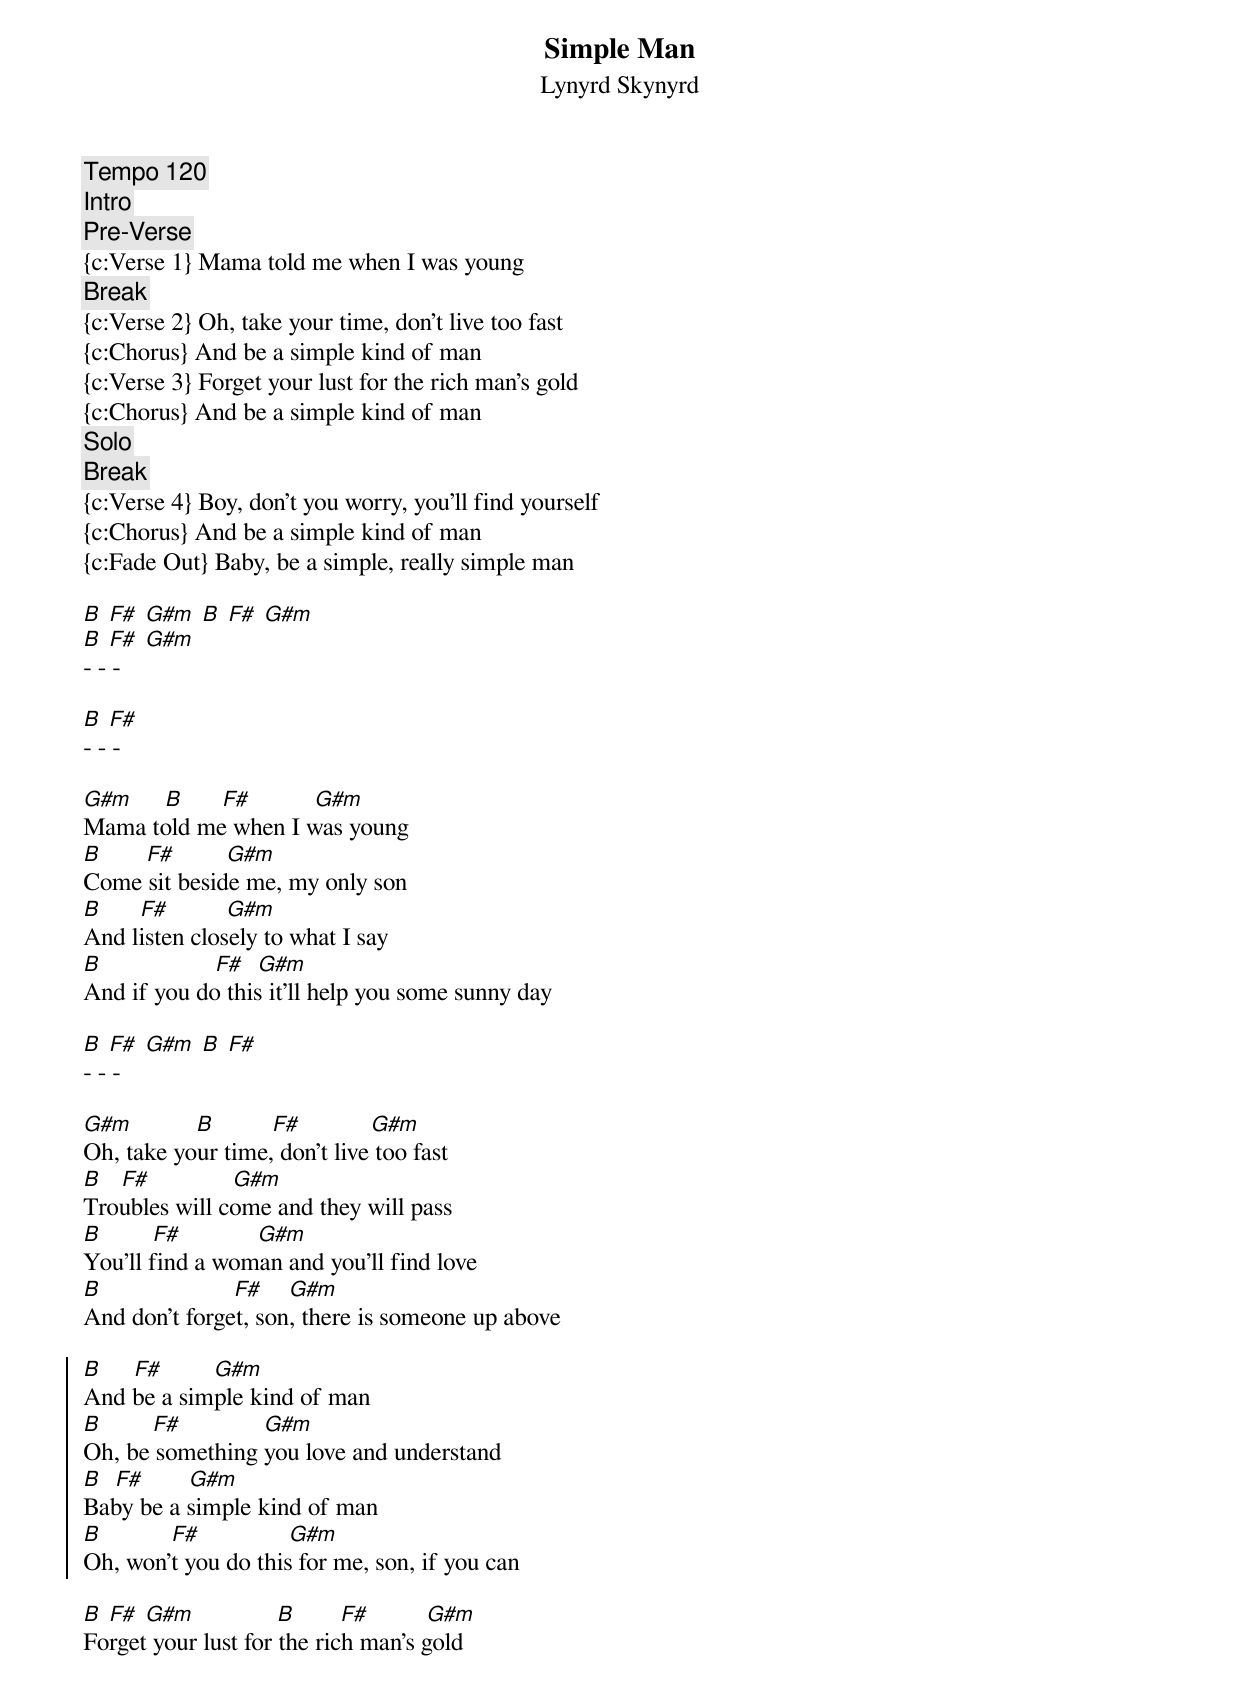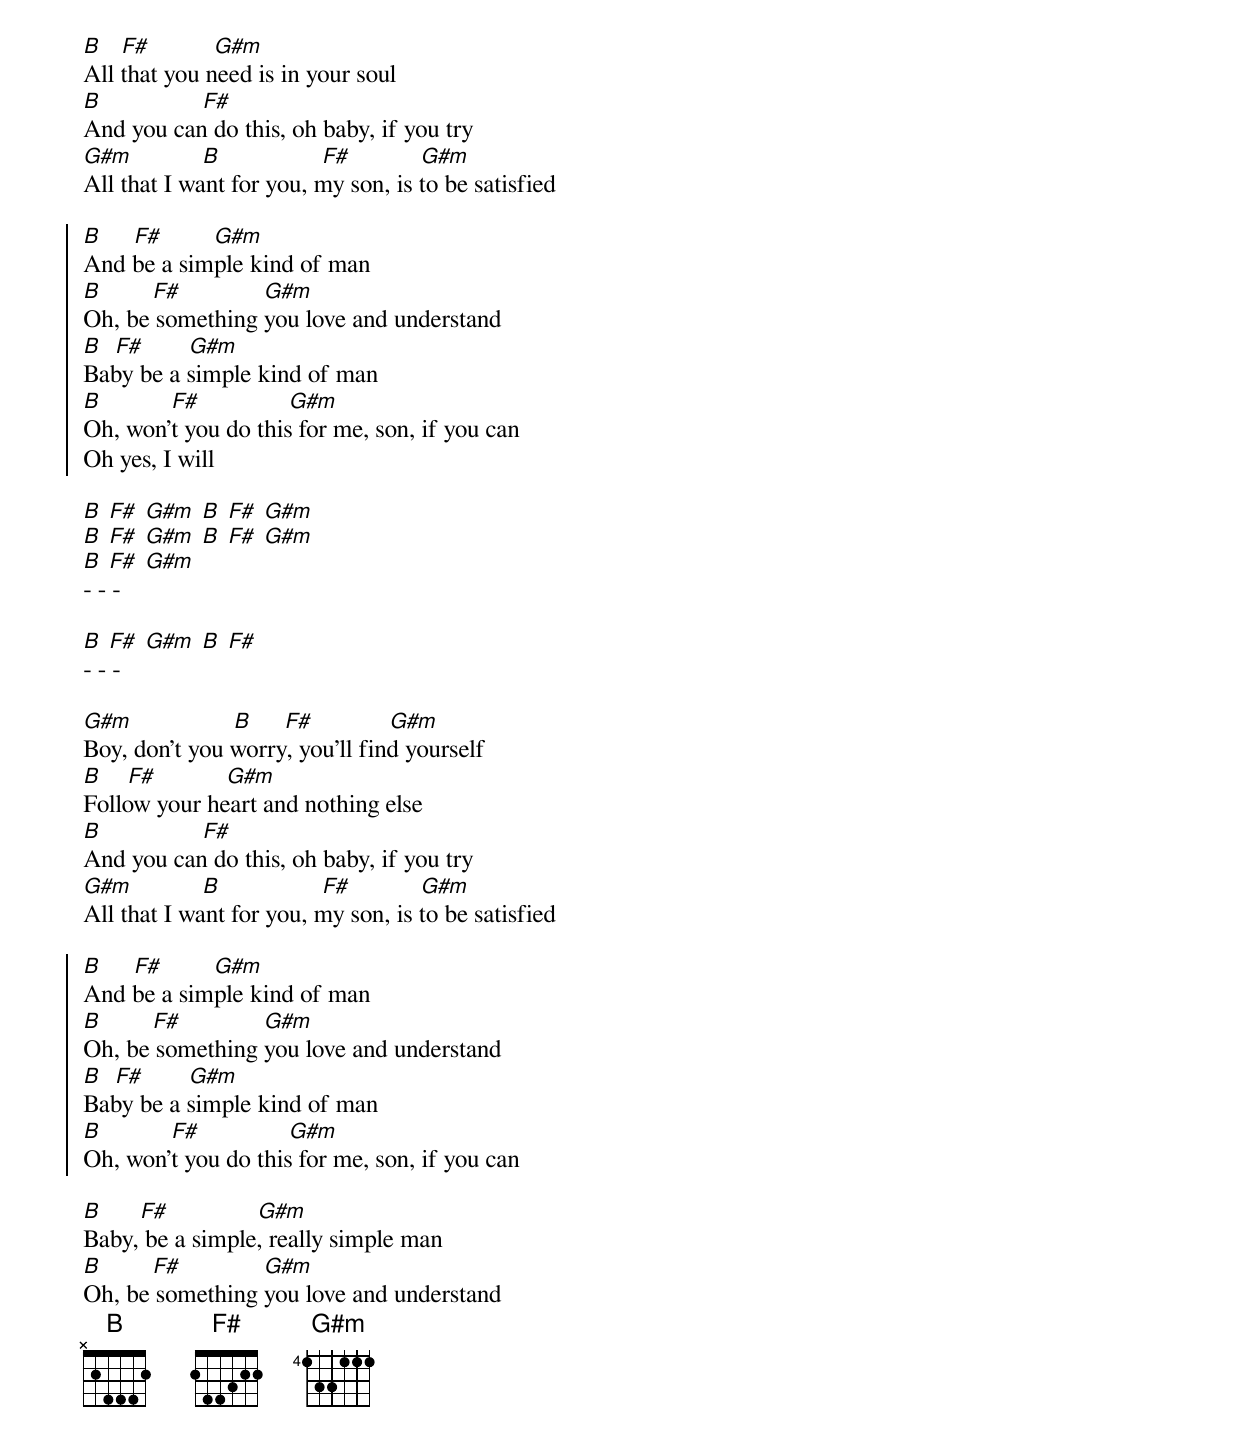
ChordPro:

{t: Simple Man}
{st: Lynyrd Skynyrd}
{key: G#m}
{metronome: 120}
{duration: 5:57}
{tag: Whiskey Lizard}

{c:Tempo 120}
{c:Intro}
{c:Pre-Verse}
{c:Verse 1} Mama told me when I was young
{c:Break}
{c:Verse 2} Oh, take your time, don't live too fast
{c:Chorus} And be a simple kind of man
{c:Verse 3} Forget your lust for the rich man's gold
{c:Chorus} And be a simple kind of man
{c:Solo}
{c:Break}
{c:Verse 4} Boy, don't you worry, you'll find yourself
{c:Chorus} And be a simple kind of man
{c:Fade Out} Baby, be a simple, really simple man

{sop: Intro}
[B] [F#] [G#m] [B] [F#] [G#m]
[B] [F#] [G#m]
- - -
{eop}

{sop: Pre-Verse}
[B] [F#]
- - -
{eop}

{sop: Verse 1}
[G#m]     [B]      [F#]          [G#m]
Mama told me when I was young
[B]       [F#]        [G#m]
Come sit beside me, my only son
[B]      [F#]         [G#m]
And listen closely to what I say
[B]                  [F#]  [G#m]
And if you do this it'll help you some sunny day
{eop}

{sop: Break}
[B] [F#] [G#m] [B] [F#]
- - -
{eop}

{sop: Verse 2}
[G#m]          [B]         [F#]           [G#m]
Oh, take your time, don't live too fast
[B]   [F#]             [G#m]
Troubles will come and they will pass
[B]        [F#]            [G#m]
You'll find a woman and you'll find love
[B]                     [F#]    [G#m]
And don't forget, son, there is someone up above
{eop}

{soc}
[B]     [F#]        [G#m]
And be a simple kind of man
[B]        [F#]             [G#m]
Oh, be something you love and understand
[B]  [F#]       [G#m]
Baby be a simple kind of man
[B]           [F#]              [G#m]
Oh, won't you do this for me, son, if you can
{eoc}

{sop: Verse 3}
[B] [F#] [G#m]             [B]       [F#]         [G#m]
Forget your lust for the rich man's gold
[B]   [F#]          [G#m]
All that you need is in your soul
[B]                [F#]
And you can do this, oh baby, if you try
[G#m]           [B]                [F#]           [G#m]
All that I want for you, my son, is to be satisfied
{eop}

{soc}
[B]     [F#]        [G#m]
And be a simple kind of man
[B]        [F#]             [G#m]
Oh, be something you love and understand
[B]  [F#]       [G#m]
Baby be a simple kind of man
[B]           [F#]              [G#m]
Oh, won't you do this for me, son, if you can
Oh yes, I will
{eoc}

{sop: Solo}
[B] [F#] [G#m] [B] [F#] [G#m]
[B] [F#] [G#m] [B] [F#] [G#m]
[B] [F#] [G#m]
- - -
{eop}

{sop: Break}
[B] [F#] [G#m] [B] [F#]
- - -
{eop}

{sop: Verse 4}
[G#m]                [B]     [F#]            [G#m]
Boy, don't you worry, you'll find yourself
[B]    [F#]           [G#m]
Follow your heart and nothing else
[B]                [F#]
And you can do this, oh baby, if you try
[G#m]           [B]                [F#]           [G#m]
All that I want for you, my son, is to be satisfied
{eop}

{soc}
[B]     [F#]        [G#m]
And be a simple kind of man
[B]        [F#]             [G#m]
Oh, be something you love and understand
[B]  [F#]       [G#m]
Baby be a simple kind of man
[B]           [F#]              [G#m]
Oh, won't you do this for me, son, if you can
{eoc}

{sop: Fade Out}
[B]      [F#]              [G#m]
Baby, be a simple, really simple man
[B]        [F#]             [G#m]
Oh, be something you love and understand
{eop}
